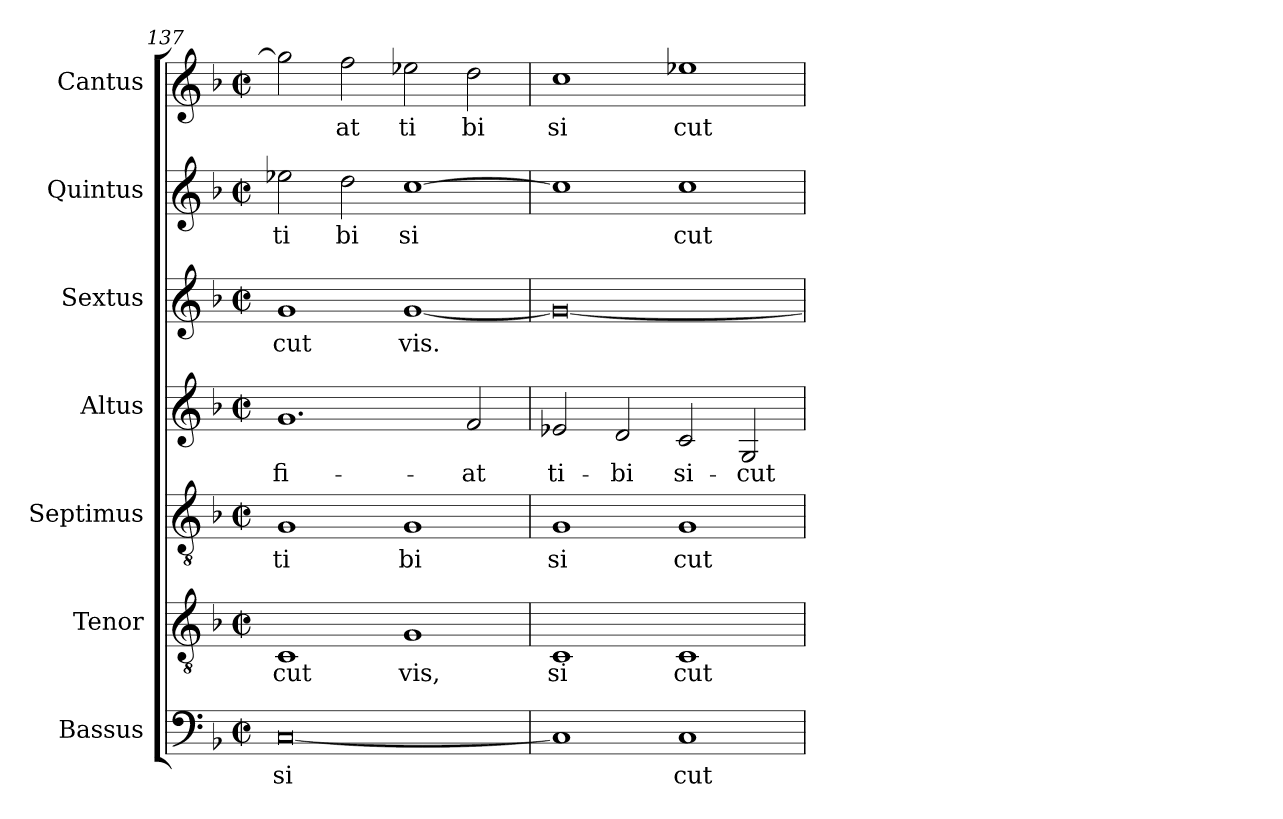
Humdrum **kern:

**kern	**text	**kern	**text	**kern	**text	**kern	**text	**kern	**text	**kern	**text	**kern	**text
*part7	*part7	*part6	*part6	*part5	*part5	*part4	*part4	*part3	*part3	*part2	*part2	*part1	*part1
*staff7	*staff7	*staff6	*staff6	*staff5	*staff5	*staff4	*staff4	*staff3	*staff3	*staff2	*staff2	*staff1	*staff1
*I"Bassus	*	*I"Tenor	*	*I"Septimus	*	*I"Altus	*	*I"Sextus	*	*I"Quintus	*	*I"Cantus	*
*clefF4	*	*clefGv2	*	*clefGv2	*	*clefG2	*	*clefG2	*	*clefG2	*	*clefG2	*
*k[b-]	*	*k[b-]	*	*k[b-]	*	*k[b-]	*	*k[b-]	*	*k[b-]	*	*k[b-]	*
*F:	*	*F:	*	*F:	*	*F:	*	*F:	*	*F:	*	*F:	*
*M2/2	*	*M2/2	*	*M2/2	*	*M2/2	*	*M2/2	*	*M2/2	*	*M2/2	*
*met(c|)	*	*met(c|)	*	*met(c|)	*	*met(c|)	*	*met(c|)	*	*met(c|)	*	*met(c|)	*
=137	=137	=137	=137	=137	=137	=137	=137	=137	=137	=137	=137	=137	=137
!	!LO:LY:b:cj	!	!LO:LY:b:cj	!	!LO:LY:b:cj	!	!LO:LY:b:cj	!	!LO:LY:b:cj	!	!LO:LY:b:cj	!	!
[<0C	si	1C	cut	1G	ti	1.g	fi-	1g	cut	2ee-X\	ti	2gg\]	.
!	!	!	!	!	!	!	!	!	!	!	!LO:LY:b:cj	!	!LO:LY:b:cj
.	.	.	.	.	.	.	.	.	.	2dd\	bi	2ff\	at
!	!	!	!LO:LY:b:cj	!	!LO:LY:b:cj	!	!	!	!LO:LY:b:cj	!	!LO:LY:b:cj	!	!LO:LY:b:cj
.	.	1G	vis,	1G	bi	.	.	[<1g	vis.	[>1cc	si	2ee-X\	ti
!	!	!	!	!	!	!	!LO:LY:b:cj	!	!	!	!	!	!LO:LY:b:cj
.	.	.	.	.	.	2f/	-at	.	.	.	.	2dd\	bi
=138	=138	=138	=138	=138	=138	=138	=138	=138	=138	=138	=138	=138	=138
!	!	!	!LO:LY:b:cj	!	!LO:LY:b:cj	!	!LO:LY:b:cj	!	!	!	!	!	!LO:LY:b:cj
1C]	.	1C	si	1G	si	2e-X/	ti-	0g_<	.	1cc]	.	1cc	si
!	!	!	!	!	!	!	!LO:LY:b:cj	!	!	!	!	!	!
.	.	.	.	.	.	2d/	-bi	.	.	.	.	.	.
!	!LO:LY:b:cj	!	!LO:LY:b:cj	!	!LO:LY:b:cj	!	!LO:LY:b:cj	!	!	!	!LO:LY:b:cj	!	!LO:LY:b:cj
1C	cut	1C	cut	1G	cut	2c/	si-	.	.	1cc	cut	1ee-X	cut
!	!	!	!	!	!	!	!LO:LY:b:cj	!	!	!	!	!	!
.	.	.	.	.	.	2G/	-cut	.	.	.	.	.	.
=	=	=	=	=	=	=	=	=	=	=	=	=	=
*-	*-	*-	*-	*-	*-	*-	*-	*-	*-	*-	*-	*-	*-
